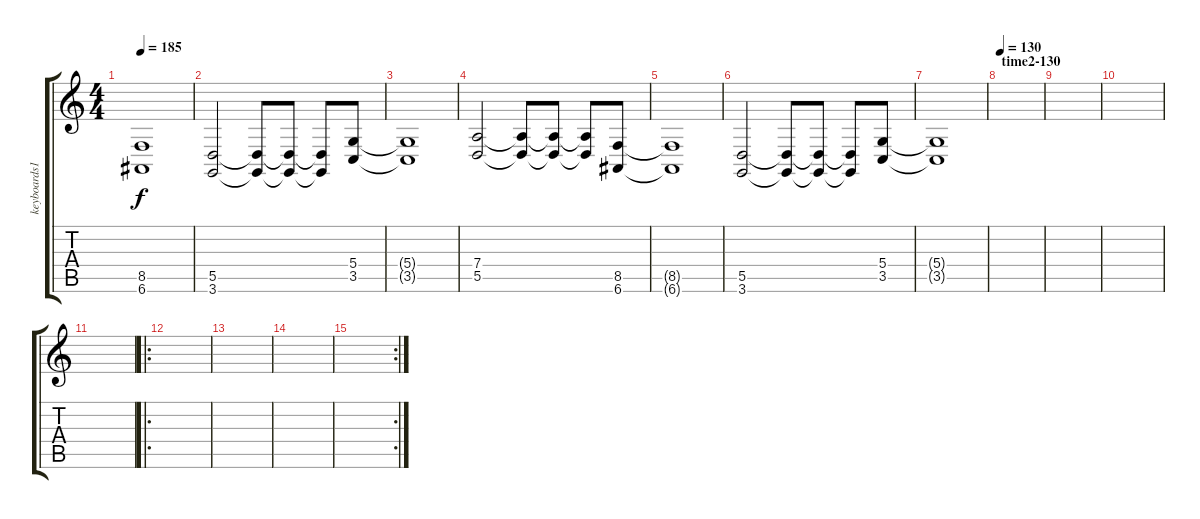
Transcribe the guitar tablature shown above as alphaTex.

\track ("keyboards1" "keyboards1") {instrument pad7halo}
\staff {score tabs}
\tuning (E4 B3 G3 D3 A2 E2) {hide}
\ts (4 4)
\tempo 185
\clef g2
\ks c
(8.5{t} 6.6{t}).1{dy f} |
(5.5 3.6).2 (5.5{t} 3.6{t}).8 (5.5{t} 3.6{t}).8 (5.5{t} 3.6{t}).8 (5.4 3.5).8 |
(5.4{t} 3.5{t}).1 |
(7.4 5.5).2 (7.4{t} 5.5{t}).8 (7.4{t} 5.5{t}).8 (7.4{t} 5.5{t}).8 (8.5 6.6).8 |
(8.5{t} 6.6{t}).1 |
(5.5 3.6).2 (5.5{t} 3.6{t}).8 (5.5{t} 3.6{t}).8 (5.5{t} 3.6{t}).8 (5.4 3.5).8 |
(5.4{t} 3.5{t}).1 |
\section ("" "time2-130")
\tempo 130
|
|
|
|
\ro
|
|
|
\rc 2
